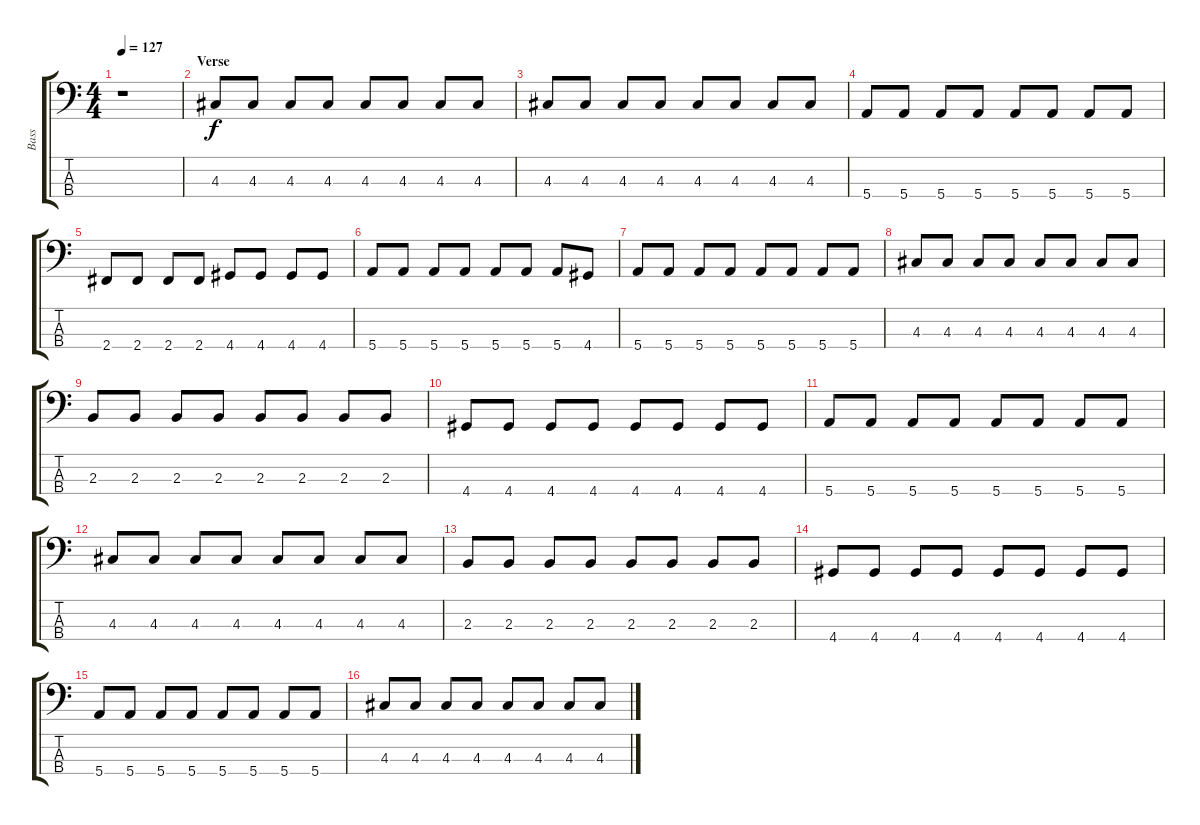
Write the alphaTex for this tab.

\track ("Bass" "Bass") {instrument electricbassfinger}
\staff {score tabs}
\tuning (G2 D2 A1 E1) {hide}
\ts (4 4)
\tempo 127
\clef f4
\ks c
r.1{dy f} |
\section ("" "Verse")
4.3.8 4.3.8 4.3.8 4.3.8 4.3.8 4.3.8 4.3.8 4.3.8 |
4.3.8 4.3.8 4.3.8 4.3.8 4.3.8 4.3.8 4.3.8 4.3.8 |
5.4.8 5.4.8 5.4.8 5.4.8 5.4.8 5.4.8 5.4.8 5.4.8 |
2.4.8 2.4.8 2.4.8 2.4.8 4.4.8 4.4.8 4.4.8 4.4.8 |
5.4.8 5.4.8 5.4.8 5.4.8 5.4.8 5.4.8 5.4.8 4.4.8 |
5.4.8 5.4.8 5.4.8 5.4.8 5.4.8 5.4.8 5.4.8 5.4.8 |
4.3.8 4.3.8 4.3.8 4.3.8 4.3.8 4.3.8 4.3.8 4.3.8 |
2.3.8 2.3.8 2.3.8 2.3.8 2.3.8 2.3.8 2.3.8 2.3.8 |
4.4.8 4.4.8 4.4.8 4.4.8 4.4.8 4.4.8 4.4.8 4.4.8 |
5.4.8 5.4.8 5.4.8 5.4.8 5.4.8 5.4.8 5.4.8 5.4.8 |
4.3.8 4.3.8 4.3.8 4.3.8 4.3.8 4.3.8 4.3.8 4.3.8 |
2.3.8 2.3.8 2.3.8 2.3.8 2.3.8 2.3.8 2.3.8 2.3.8 |
4.4.8 4.4.8 4.4.8 4.4.8 4.4.8 4.4.8 4.4.8 4.4.8 |
5.4.8 5.4.8 5.4.8 5.4.8 5.4.8 5.4.8 5.4.8 5.4.8 |
4.3.8 4.3.8 4.3.8 4.3.8 4.3.8 4.3.8 4.3.8 4.3.8
